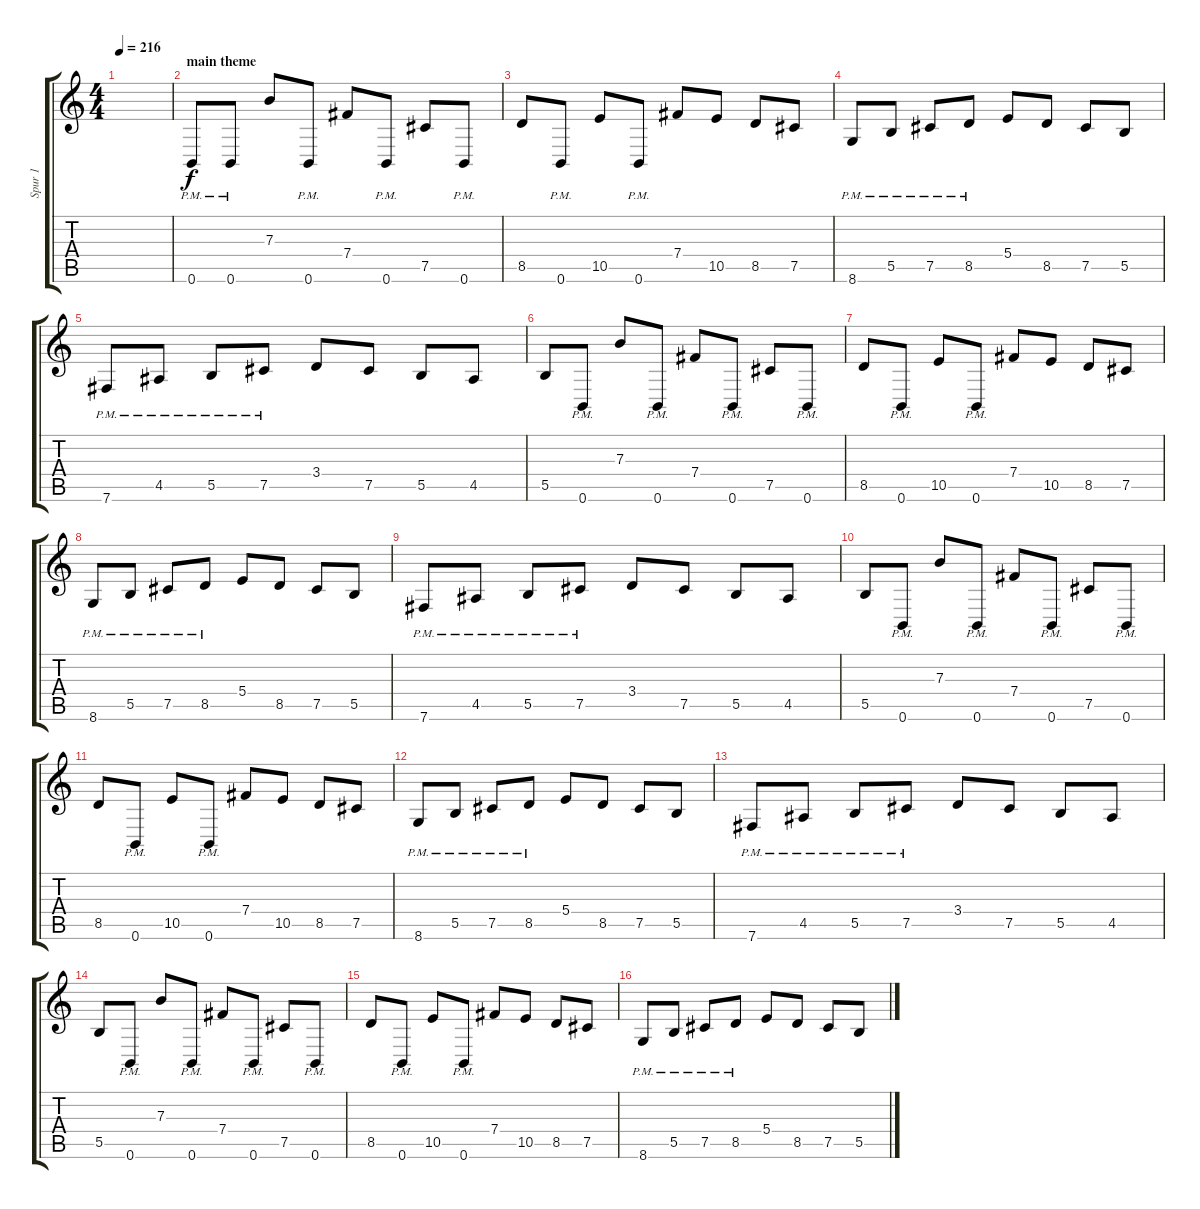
\track ("Spur 1" "Spur 1") {instrument distortionguitar}
\staff {score tabs}
\tuning (Db4 Ab3 E3 B2 Gb2 B1) {hide}
\ts (4 4)
\tempo 216
\clef g2
\ks c
|
\section ("" "main theme")
0.6{pm}.8 0.6{pm}.8 7.3.8 0.6{pm}.8 7.4.8 0.6{pm}.8 7.5.8 0.6{pm}.8 |
8.5.8 0.6{pm}.8 10.5.8 0.6{pm}.8 7.4.8 10.5.8 8.5.8 7.5.8 |
8.6{pm}.8 5.5{pm}.8 7.5{pm}.8 8.5{pm}.8 5.4.8 8.5.8 7.5.8 5.5.8 |
7.6{pm}.8 4.5{pm}.8 5.5{pm}.8 7.5{pm}.8 3.4.8 7.5.8 5.5.8 4.5.8 |
5.5.8 0.6{pm}.8 7.3.8 0.6{pm}.8 7.4.8 0.6{pm}.8 7.5.8 0.6{pm}.8 |
8.5.8 0.6{pm}.8 10.5.8 0.6{pm}.8 7.4.8 10.5.8 8.5.8 7.5.8 |
8.6{pm}.8 5.5{pm}.8 7.5{pm}.8 8.5{pm}.8 5.4.8 8.5.8 7.5.8 5.5.8 |
7.6{pm}.8 4.5{pm}.8 5.5{pm}.8 7.5{pm}.8 3.4.8 7.5.8 5.5.8 4.5.8 |
5.5.8 0.6{pm}.8 7.3.8 0.6{pm}.8 7.4.8 0.6{pm}.8 7.5.8 0.6{pm}.8 |
8.5.8 0.6{pm}.8 10.5.8 0.6{pm}.8 7.4.8 10.5.8 8.5.8 7.5.8 |
8.6{pm}.8 5.5{pm}.8 7.5{pm}.8 8.5{pm}.8 5.4.8 8.5.8 7.5.8 5.5.8 |
7.6{pm}.8 4.5{pm}.8 5.5{pm}.8 7.5{pm}.8 3.4.8 7.5.8 5.5.8 4.5.8 |
5.5.8 0.6{pm}.8 7.3.8 0.6{pm}.8 7.4.8 0.6{pm}.8 7.5.8 0.6{pm}.8 |
8.5.8 0.6{pm}.8 10.5.8 0.6{pm}.8 7.4.8 10.5.8 8.5.8 7.5.8 |
8.6{pm}.8 5.5{pm}.8 7.5{pm}.8 8.5{pm}.8 5.4.8 8.5.8 7.5.8 5.5.8
